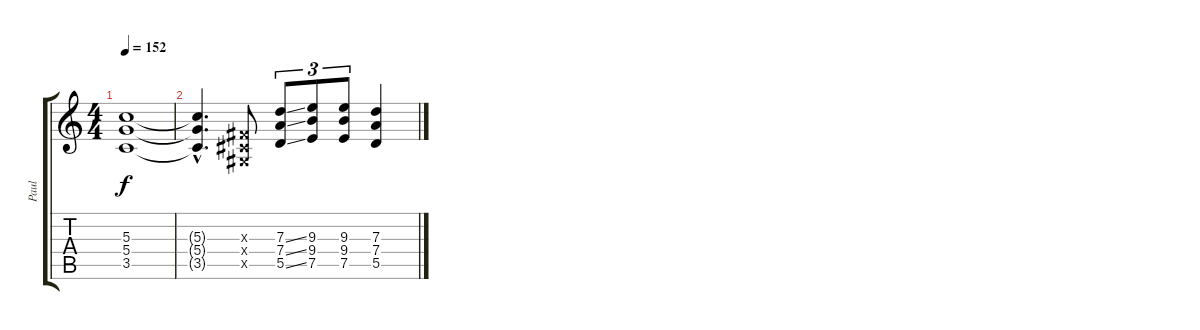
\track ("Paul" "Paul") {instrument electricguitarmuted}
\staff {score tabs}
\tuning (E4 B3 G3 D3 A2 E2) {hide}
\ts (4 4)
\tempo 152
\clef g2
\ks c
(5.3 5.4 3.5).1{dy f} |
(5.3{hac t} 5.4{hac t} 3.5{hac t}).4{d} (-1.3{x} -1.4{x} -1.5{x}).8 (7.3{ss} 7.4{ss} 5.5{ss}).8{tu (3 2)} (9.3 9.4 7.5).8{tu (3 2)} (9.3 9.4 7.5).8{tu (3 2)} (7.3 7.4 5.5).4
